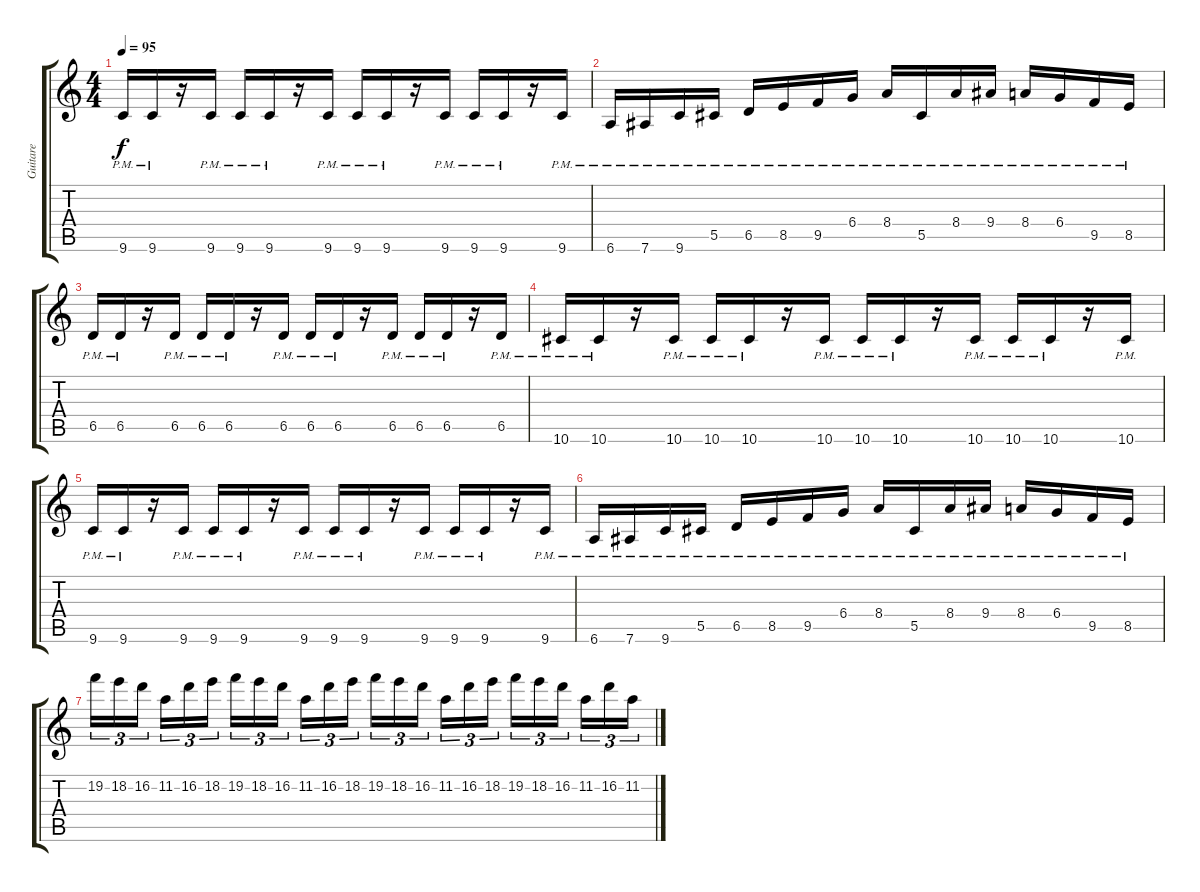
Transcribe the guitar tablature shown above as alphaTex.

\track ("Guitare" "Guitare") {instrument overdrivenguitar}
\staff {score tabs}
\tuning (Eb4 Bb3 Gb3 Db3 Ab2 Eb2) {hide}
\ts (4 4)
\tempo 95
\clef g2
\ks c
9.6{pm}.16{dy f} 9.6{pm}.16 r.16 9.6{pm}.16 9.6{pm}.16 9.6{pm}.16 r.16 9.6{pm}.16 9.6{pm}.16 9.6{pm}.16 r.16 9.6{pm}.16 9.6{pm}.16 9.6{pm}.16 r.16 9.6{pm}.16 |
6.6{pm}.16 7.6{pm}.16 9.6{pm}.16 5.5{pm}.16 6.5{pm}.16 8.5{pm}.16 9.5{pm}.16 6.4{pm}.16 8.4{pm}.16 5.5{pm}.16 8.4{pm}.16 9.4{pm}.16 8.4{pm}.16 6.4{pm}.16 9.5{pm}.16 8.5{pm}.16 |
6.5{pm}.16 6.5{pm}.16 r.16 6.5{pm}.16 6.5{pm}.16 6.5{pm}.16 r.16 6.5{pm}.16 6.5{pm}.16 6.5{pm}.16 r.16 6.5{pm}.16 6.5{pm}.16 6.5{pm}.16 r.16 6.5{pm}.16 |
10.6{pm}.16 10.6{pm}.16 r.16 10.6{pm}.16 10.6{pm}.16 10.6{pm}.16 r.16 10.6{pm}.16 10.6{pm}.16 10.6{pm}.16 r.16 10.6{pm}.16 10.6{pm}.16 10.6{pm}.16 r.16 10.6{pm}.16 |
9.6{pm}.16 9.6{pm}.16 r.16 9.6{pm}.16 9.6{pm}.16 9.6{pm}.16 r.16 9.6{pm}.16 9.6{pm}.16 9.6{pm}.16 r.16 9.6{pm}.16 9.6{pm}.16 9.6{pm}.16 r.16 9.6{pm}.16 |
6.6{pm}.16 7.6{pm}.16 9.6{pm}.16 5.5{pm}.16 6.5{pm}.16 8.5{pm}.16 9.5{pm}.16 6.4{pm}.16 8.4{pm}.16 5.5{pm}.16 8.4{pm}.16 9.4{pm}.16 8.4{pm}.16 6.4{pm}.16 9.5{pm}.16 8.5{pm}.16 |
19.2.16{tu (3 2)} 18.2.16{tu (3 2)} 16.2.16{tu (3 2) beam splitsecondary} 11.2.16{tu (3 2)} 16.2.16{tu (3 2)} 18.2.16{tu (3 2)} 19.2.16{tu (3 2)} 18.2.16{tu (3 2)} 16.2.16{tu (3 2) beam splitsecondary} 11.2.16{tu (3 2)} 16.2.16{tu (3 2)} 18.2.16{tu (3 2)} 19.2.16{tu (3 2)} 18.2.16{tu (3 2)} 16.2.16{tu (3 2) beam splitsecondary} 11.2.16{tu (3 2)} 16.2.16{tu (3 2)} 18.2.16{tu (3 2)} 19.2.16{tu (3 2)} 18.2.16{tu (3 2)} 16.2.16{tu (3 2) beam splitsecondary} 11.2.16{tu (3 2)} 16.2.16{tu (3 2)} 11.2.16{tu (3 2)}
